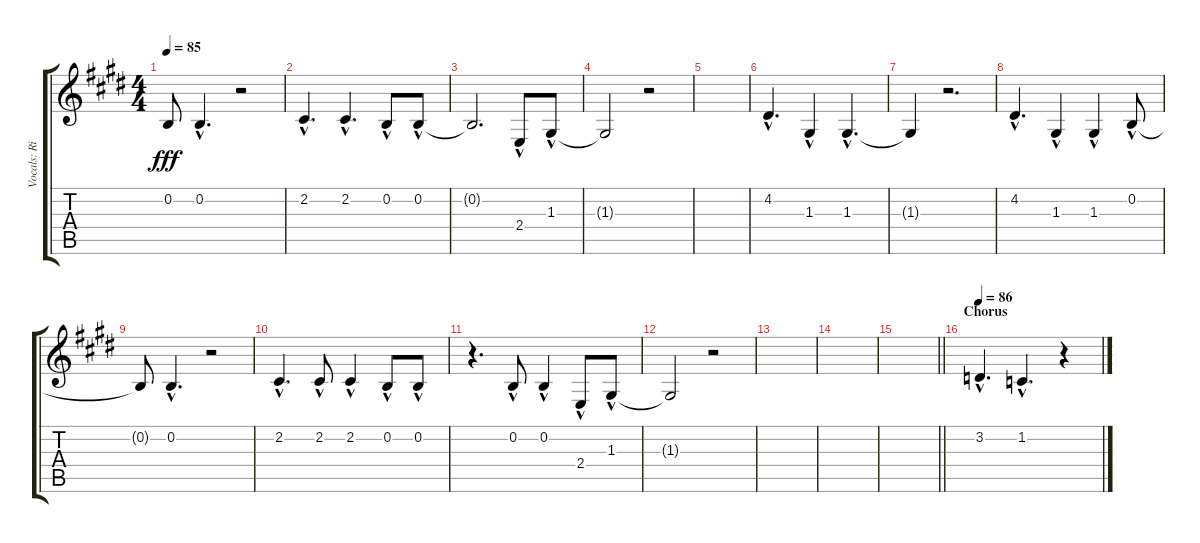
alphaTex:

\track ("Vocals: Rick" "Vocals: Ri") {instrument voiceoohs}
\staff {score tabs}
\tuning (E4 B3 G3 D3 A2 E2) {hide}
\ts (4 4)
\tempo 85
\clef g2
\ks e
0.2{t}.8{dy fff} 0.2{hac}.4{d} r.2 |
2.2{hac}.4{d} 2.2{hac}.4{d} 0.2{hac}.8 0.2{hac}.8 |
0.2{t}.2{d} 2.4{hac}.8 1.3{hac}.8 |
1.3{t}.2 r.2 |
|
4.2{hac}.4{d} 1.3{hac}.4 1.3{hac}.4{d} |
1.3{t}.4 r.2{d} |
4.2{hac}.4{d} 1.3{hac}.4 1.3{hac}.4 0.2{hac}.8 |
0.2{t}.8 0.2{hac}.4{d} r.2 |
2.2{hac}.4{d} 2.2{hac}.8 2.2{hac}.4 0.2{hac}.8 0.2{hac}.8 |
r.4{d} 0.2{hac}.8 0.2{hac}.4 2.4{hac}.8 1.3{hac}.8 |
1.3{t}.2 r.2 |
|
|
\barLineRight lightlight
|
\section ("" "Chorus")
\tempo 86
3.2{hac}.4{d} 1.2{hac}.4{d} r.4
